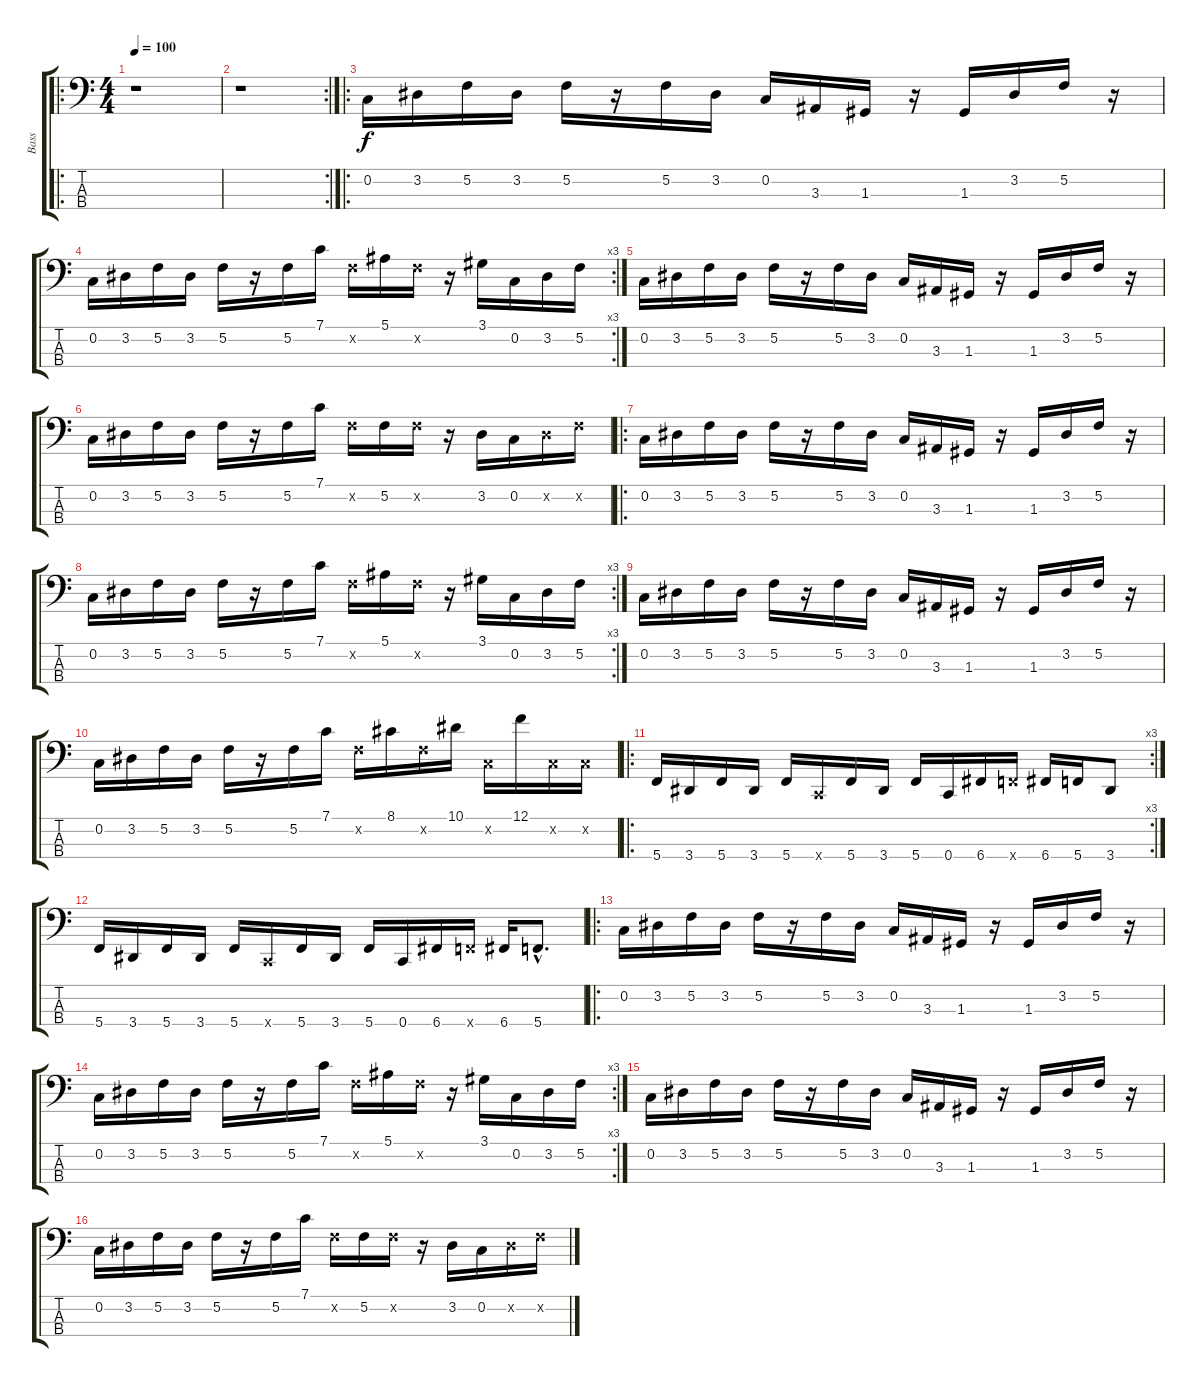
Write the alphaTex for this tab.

\track ("Bass" "Bass") {instrument electricbasspick}
\staff {score tabs}
\tuning (F2 C2 G1 C1) {hide}
\ro
\ts (4 4)
\tempo 100
\clef f4
\ks c
r.1{dy f instrument electricbasspick} |
\rc 2
r.1 |
\ro
0.2.16 3.2.16 5.2.16 3.2.16 5.2.16 r.16 5.2.16 3.2.16 0.2.16 3.3.16 1.3.16 r.16 1.3.16 3.2.16 5.2.16 r.16 |
\rc 3
0.2.16 3.2.16 5.2.16 3.2.16 5.2.16 r.16 5.2.16 7.1.16 5.2{x}.16 5.1.16 5.2{x}.16 r.16 3.1.16 0.2.16 3.2.16 5.2.16 |
0.2.16 3.2.16 5.2.16 3.2.16 5.2.16 r.16 5.2.16 3.2.16 0.2.16 3.3.16 1.3.16 r.16 1.3.16 3.2.16 5.2.16 r.16 |
0.2.16 3.2.16 5.2.16 3.2.16 5.2.16 r.16 5.2.16 7.1.16 5.2{x}.16 5.2.16 5.2{x}.16 r.16 3.2.16 0.2.16 3.2{x}.16 5.2{x}.16 |
\ro
0.2.16 3.2.16 5.2.16 3.2.16 5.2.16 r.16 5.2.16 3.2.16 0.2.16 3.3.16 1.3.16 r.16 1.3.16 3.2.16 5.2.16 r.16 |
\rc 3
0.2.16 3.2.16 5.2.16 3.2.16 5.2.16 r.16 5.2.16 7.1.16 5.2{x}.16 5.1.16 5.2{x}.16 r.16 3.1.16 0.2.16 3.2.16 5.2.16 |
0.2.16 3.2.16 5.2.16 3.2.16 5.2.16 r.16 5.2.16 3.2.16 0.2.16 3.3.16 1.3.16 r.16 1.3.16 3.2.16 5.2.16 r.16 |
0.2.16 3.2.16 5.2.16 3.2.16 5.2.16 r.16 5.2.16 7.1.16 5.2{x}.16 8.1.16 5.2{x}.16 10.1.16 0.2{x}.16 12.1.16 0.2{x}.16 0.2{x}.16 |
\ro
\rc 3
5.4.16 3.4.16 5.4.16 3.4.16 5.4.16 0.4{x}.16 5.4.16 3.4.16 5.4.16 0.4.16 6.4.16 5.4{x}.16 6.4.16 5.4.16 3.4.8 |
5.4.16 3.4.16 5.4.16 3.4.16 5.4.16 0.4{x}.16 5.4.16 3.4.16 5.4.16 0.4.16 6.4.16 5.4{x}.16 6.4.16 5.4{hac}.8{d} |
\ro
0.2.16 3.2.16 5.2.16 3.2.16 5.2.16 r.16 5.2.16 3.2.16 0.2.16 3.3.16 1.3.16 r.16 1.3.16 3.2.16 5.2.16 r.16 |
\rc 3
0.2.16 3.2.16 5.2.16 3.2.16 5.2.16 r.16 5.2.16 7.1.16 5.2{x}.16 5.1.16 5.2{x}.16 r.16 3.1.16 0.2.16 3.2.16 5.2.16 |
0.2.16 3.2.16 5.2.16 3.2.16 5.2.16 r.16 5.2.16 3.2.16 0.2.16 3.3.16 1.3.16 r.16 1.3.16 3.2.16 5.2.16 r.16 |
0.2.16 3.2.16 5.2.16 3.2.16 5.2.16 r.16 5.2.16 7.1.16 5.2{x}.16 5.2.16 5.2{x}.16 r.16 3.2.16 0.2.16 3.2{x}.16 5.2{x}.16
